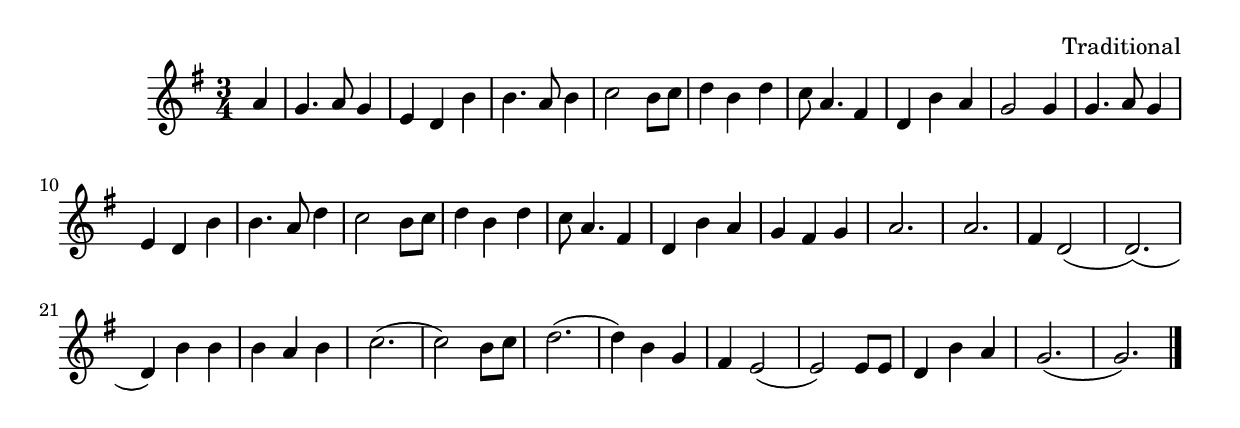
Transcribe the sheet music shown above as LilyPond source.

\version "2.16.0"

\header {
  %title = "The wild Rover"
  composer = "Traditional"
}

\relative g'
{
  \time 3/4
  \key g \major
  \partial 4 a | 
  g4. a8 g4 |
  e d b' |
  b4. a8 b4 | 
  c2 b8 c | 
  d4 b d | 
  c8 a4. fis4 | 
  d b' a | 
  g2 g4 | 
  g4. a8 g4 | 
  e d b' | 
  b4. a8 d4 |
  c2 b8 c |
  d4 b d | 
  c8 a4. fis4 |
  d b' a | 
  g fis g | a2. | 
  a | 
  fis4 d2( | 
  d2.)(d4) b' b |
  b a b | 
  c2.( | 
  c2) b8 c |
  d2.( | 
  d4) b g | 
  fis e2( | 
  e) e8 e | 
  d4 b' a | 
  g2.( |
  g) \bar "|."
} 
